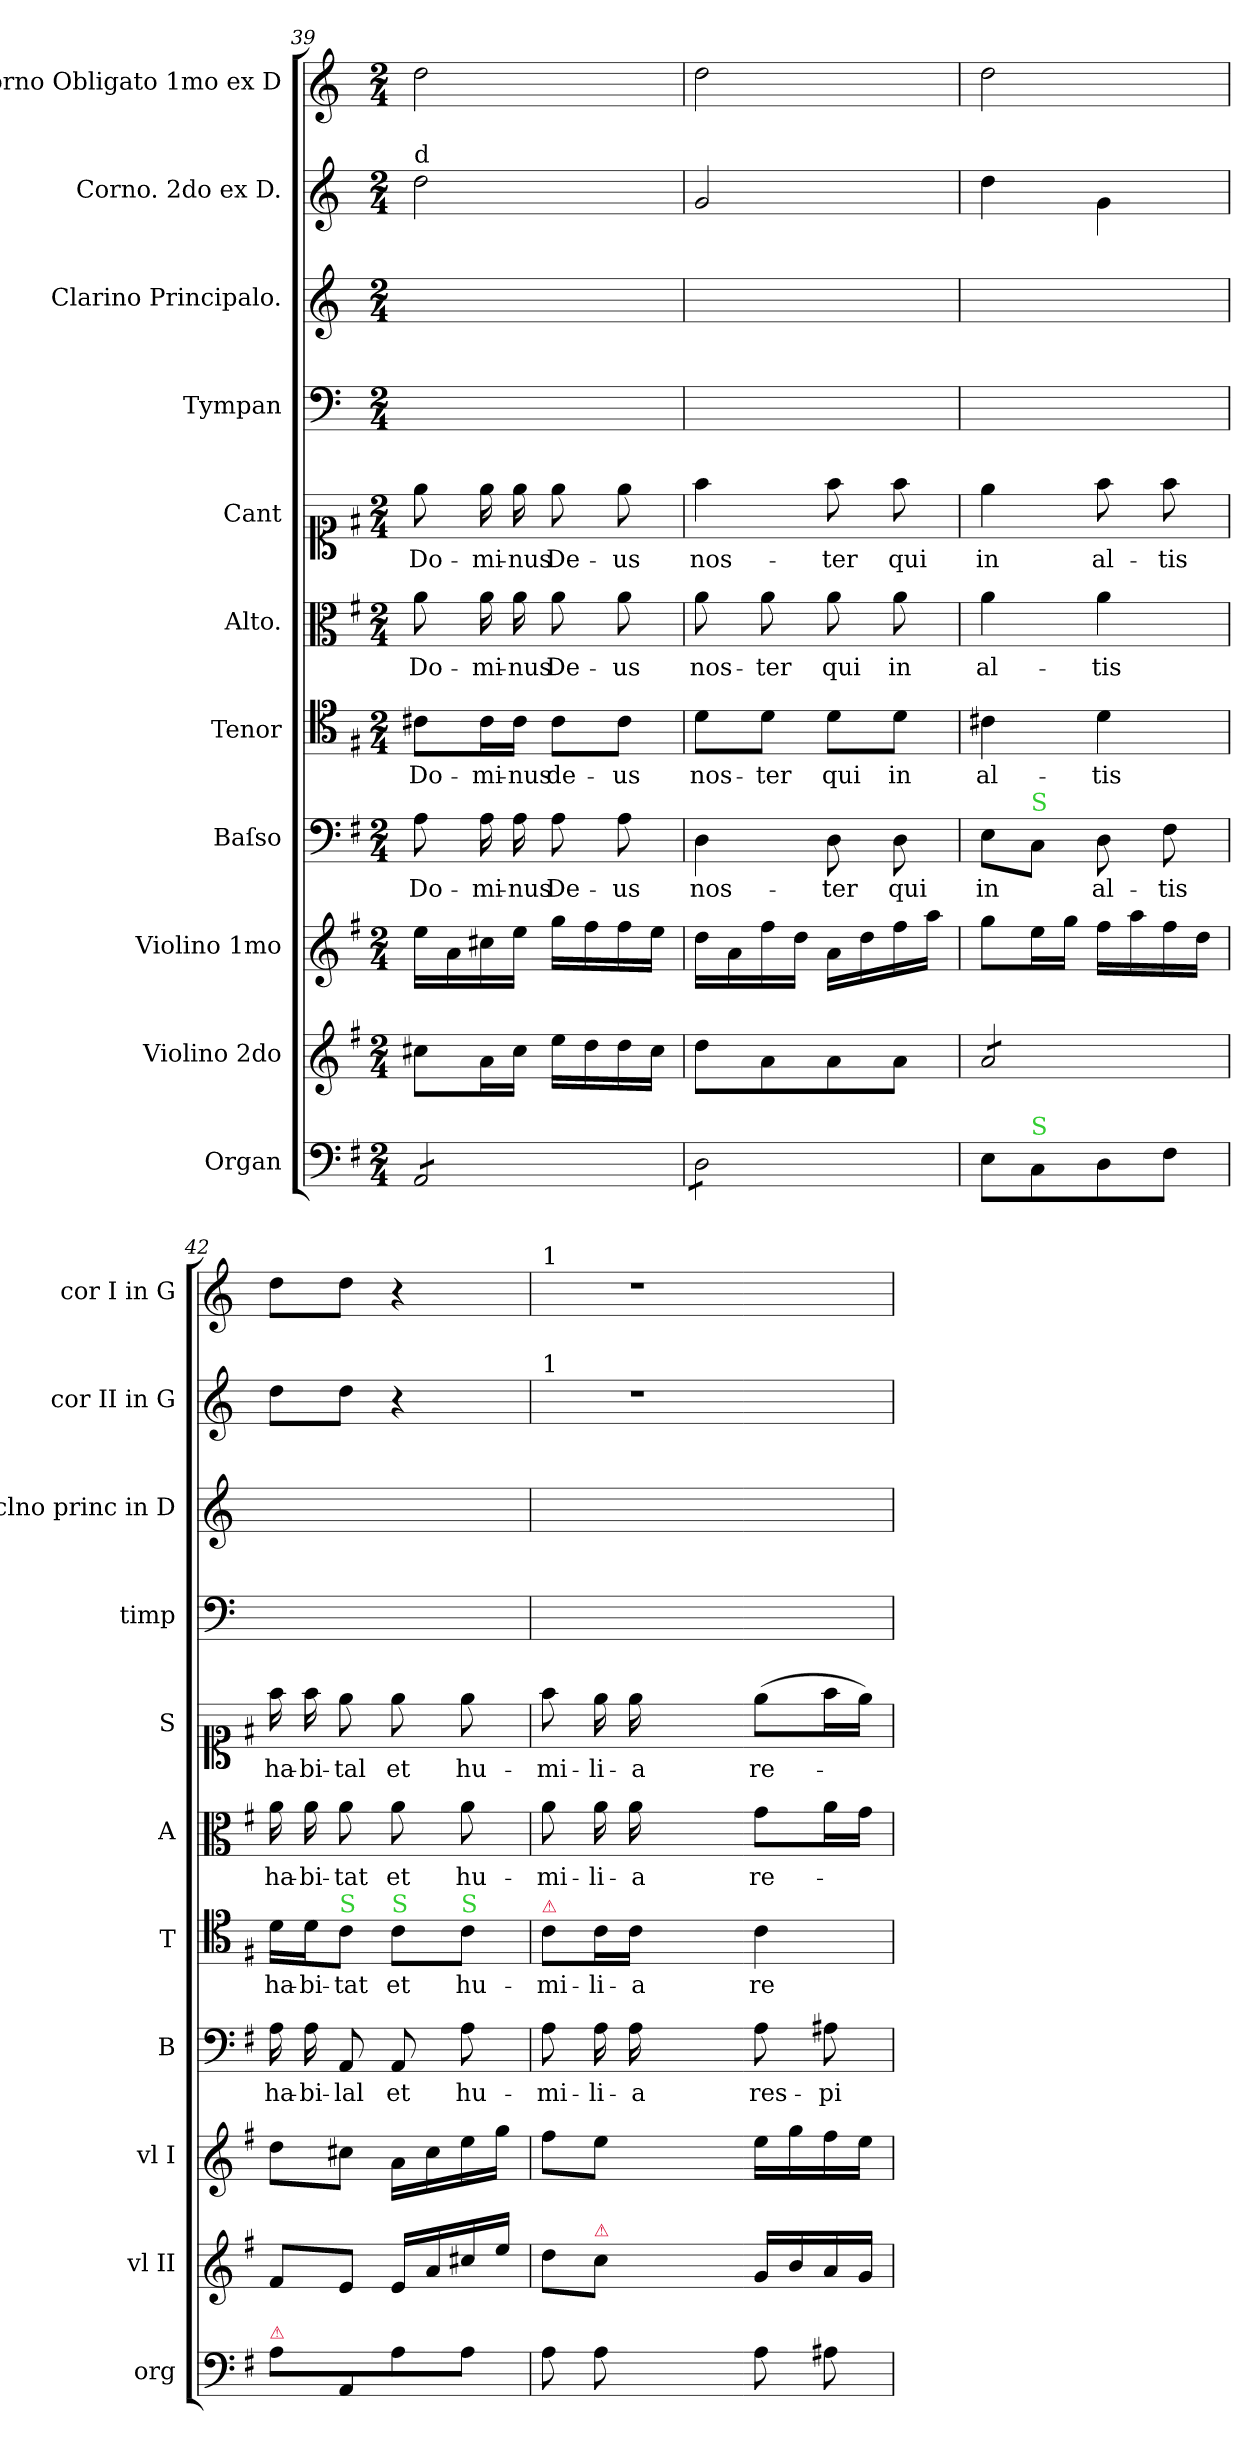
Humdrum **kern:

**kern	**kern	**kern	**kern	**text	**kern	**text	**kern	**text	**kern	**text	**kern	**kern	**kern	**kern
*part11	*part10	*part9	*part8	*part8	*part7	*part7	*part6	*part6	*part5	*part5	*part4	*part3	*part2	*part1
*staff11	*staff10	*staff9	*staff8	*staff8	*staff7	*staff7	*staff6	*staff6	*staff5	*staff5	*staff4	*staff3	*staff2	*staff1
*I"Organ	*I"Violino 2do	*I"Violino 1mo	*I"Baſso	*	*I"Tenor	*	*I"Alto.	*	*I"Cant	*	*I"Tympan	*I"Clarino Principalo.	*I"Corno. 2do ex D.	*I"Corno Obligato 1mo ex D
*I'org	*I'vl II	*I'vl I	*I'B	*	*I'T	*	*I'A	*	*I'S	*	*I'timp	*I'clno princ in D	*I'cor II in G	*I'cor I in G
*clefF4	*clefG2	*clefG2	*clefF4	*	*clefC4	*	*clefC3	*	*clefC1	*	*clefF4	*clefG2	*clefG2	*clefG2
*	*	*	*	*	*	*	*	*	*	*	*	*ITrd-1c-2	*ITrd3c5	*ITrd3c5
*k[f#]	*k[f#]	*k[f#]	*k[f#]	*	*k[f#]	*	*k[f#]	*	*k[f#]	*	*k[]	*k[f#c#]	*k[f#]	*k[f#]
*M2/4	*M2/4	*M2/4	*M2/4	*	*M2/4	*	*M2/4	*	*M2/4	*	*M2/4	*M2/4	*M2/4	*M2/4
=39	=39	=39	=39	=39	=39	=39	=39	=39	=39	=39	=39	=39	=39	=39
!	!	!	!	!	!	!	!	!	!	!	!	!	!LO:TX:a:t=d	!
*tremolo	*	*	*	*	*	*	*	*	*	*	*	*	*	*
8AA/L	8cc#X\L	16ee\LL	8A\	Do-	8c#X\L	Do-	8a\	Do-	8ee\	Do-	2ryy	2ryy	2a\	2a\
.	.	16a\	.	.	.	.	.	.	.	.	.	.	.	.
8AA/	16a\L	16cc#X\	16A\	-mi-	16c#\L	-mi-	16a\	-mi-	16ee\	-mi-	.	.	.	.
.	16cc#\JJ	16ee\JJ	16A\	-nus	16c#\JJ	-nus	16a\	-nus	16ee\	-nus	.	.	.	.
8AA/	16ee\LL	16gg\LL	8A\	De-	8c#\L	de-	8a\	De-	8ee\	De-	.	.	.	.
.	16dd\	16ff#\	.	.	.	.	.	.	.	.	.	.	.	.
8AA/J	16dd\	16ff#\	8A\	-us	8c#\J	-us	8a\	-us	8ee\	-us	.	.	.	.
.	16cc#\JJ	16ee\JJ	.	.	.	.	.	.	.	.	.	.	.	.
=40	=40	=40	=40	=40	=40	=40	=40	=40	=40	=40	=40	=40	=40	=40
8D\L	8dd\L	16dd\LL	4D\	nos-	8d\L	nos-	8a\	nos-	4ff#\	nos-	2ryy	2ryy	2d/	2a\
.	.	16a\	.	.	.	.	.	.	.	.	.	.	.	.
8D\	8a\	16ff#\	.	.	8d\J	-ter	8a\	-ter	.	.	.	.	.	.
.	.	16dd\JJ	.	.	.	.	.	.	.	.	.	.	.	.
8D\	8a\	16a\LL	8D\	-ter	8d\L	qui	8a\	qui	8ff#\	-ter	.	.	.	.
.	.	16dd\	.	.	.	.	.	.	.	.	.	.	.	.
8D\J	8a\J	16ff#\	8D\	qui	8d\J	in	8a\	in	8ff#\	qui	.	.	.	.
*Xtremolo	*	*	*	*	*	*	*	*	*	*	*	*	*	*
.	.	16aa\JJ	.	.	.	.	.	.	.	.	.	.	.	.
=41	=41	=41	=41	=41	=41	=41	=41	=41	=41	=41	=41	=41	=41	=41
*	*tremolo	*	*	*	*	*	*	*	*	*	*	*	*	*
8E\L	8a/L	8gg\L	8E\L	in	4c#X\	al-	4a\	al-	4ee\	in	2ryy	2ryy	4a\	2a\
!	!	!	!LO:TX:a:color=limegreen:t=S	!	!	!	!	!	!	!	!	!	!	!
!LO:TX:a:color=limegreen:t=S	!	!	!	!	!	!	!	!	!	!	!	!	!	!
8C\	8a/	16ee\L	8C\J	.	.	.	.	.	.	.	.	.	.	.
.	.	16gg\JJ	.	.	.	.	.	.	.	.	.	.	.	.
8D\	8a/	16ff#\LL	8D\	al-	4d\	-tis	4a\	-tis	8ff#\	al-	.	.	4d\	.
.	.	16aa\	.	.	.	.	.	.	.	.	.	.	.	.
8F#\J	8a/J	16ff#\	8F#\	-tis	.	.	.	.	8ff#\	-tis	.	.	.	.
*	*Xtremolo	*	*	*	*	*	*	*	*	*	*	*	*	*
.	.	16dd\JJ	.	.	.	.	.	.	.	.	.	.	.	.
=42	=42	=42	=42	=42	=42	=42	=42	=42	=42	=42	=42	=42	=42	=42
!LO:TX:a:color=crimson:t=⚠	!	!	!	!	!	!	!	!	!	!	!	!	!	!
8A\L	8f#/L	8dd\L	16A\	ha-	16d\LL	ha-	16a\	ha-	16ff#\	ha-	2ryy	2ryy	8a\L	8a\L
.	.	.	16A\	-bi-	16d\J	-bi-	16a\	-bi-	16ff#\	-bi-	.	.	.	.
!	!	!	!	!	!LO:TX:a:color=limegreen:t=S	!	!	!	!	!	!	!	!	!
8AA/	8e/J	8cc#X\J	8AA/	-lal	8c\J	-tat	8a\	-tat	8ee\	-tal	.	.	8a\J	8a\J
!	!	!	!	!	!LO:TX:a:color=limegreen:t=S	!	!	!	!	!	!	!	!	!
8A\	16e/LL	16a\LL	8AA/	et	8c\L	et	8a\	et	8ee\	et	.	.	4r	4r
.	16a/	16cc#\	.	.	.	.	.	.	.	.	.	.	.	.
!	!	!	!	!	!LO:TX:a:color=limegreen:t=S	!	!	!	!	!	!	!	!	!
8A\J	16cc#X/	16ee\	8A\	hu-	8c\J	hu-	8a\	hu-	8ee\	hu-	.	.	.	.
.	16ee/JJ	16gg\JJ	.	.	.	.	.	.	.	.	.	.	.	.
=43	=43	=43	=43	=43	=43	=43	=43	=43	=43	=43	=43	=43	=43	=43
!	!	!	!	!	!	!	!	!	!	!	!	!	!	!LO:TX:a:t=1
!	!	!	!	!	!	!	!	!	!	!	!	!	!LO:TX:a:t=1	!
!	!	!	!	!	!LO:TX:a:color=crimson:t=⚠	!	!	!	!	!	!	!	!	!
8A\	8dd\L	8ff#\L	8A\	-mi-	8c\L	-mi-	8a\	-mi-	8ff#\	-mi-	2ryy	2ryy	2r	2r
!	!LO:TX:a:color=crimson:t=⚠	!	!	!	!	!	!	!	!	!	!	!	!	!
8A\	8cc\J	8ee\J	16A\	-li-	16c\L	-li-	16a\	-li-	16ee\	-li-	.	.	.	.
.	.	.	16A\	-a	16c\JJ	-a	16a\	-a	16ee\	-a	.	.	.	.
4ryy	4ryy	4ryy	4ryy	.	4ryy	.	4ryy	.	4ryy	.	.	.	.	.
=-	=-	=-	=-	=-	=-	=-	=-	=-	=-	=-	=-	=-	=-	=-
8A\	16g/LL	16ee\LL	8A\	res-	4c\	re-	8g\L	re-	(8ee\L	re-	4ryy	4ryy	4ryy	4ryy
.	16b/	16gg\	.	.	.	.	.	.	.	.	.	.	.	.
8A#X\	16a/	16ff#\	8A#X\	-pi-	.	.	16a\L	.	16ff#\L	.	.	.	.	.
.	16g/JJ	16ee\JJ	.	.	.	.	16g\JJ	.	16ee\JJ)	.	.	.	.	.
=	=	=	=	=	=	=	=	=	=	=	=	=	=	=
*-	*-	*-	*-	*-	*-	*-	*-	*-	*-	*-	*-	*-	*-	*-
